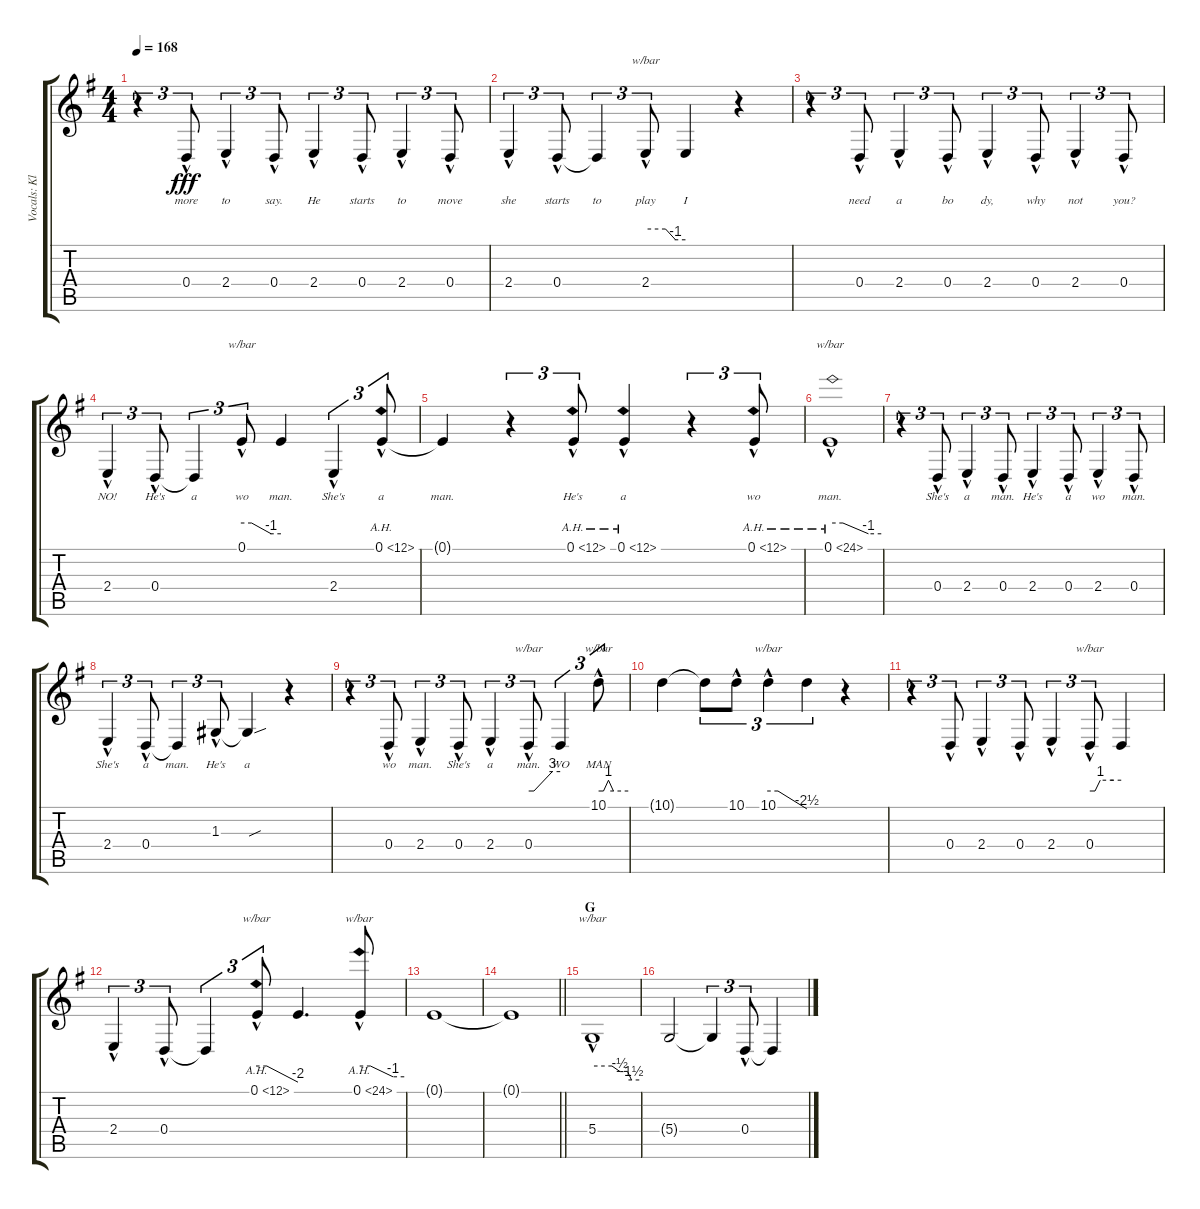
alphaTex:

\track ("Vocals: Klause" "Vocals: Kl") {instrument lead2sawtooth}
\staff {score tabs}
\tuning (E4 B3 G3 D3 A2 E2) {hide}
\ts (4 4)
\tempo 168
\clef g2
\ks g
r.4{tu (3 2) dy fff} 0.4{hac}.8{tu (3 2) lyrics (0 "more") lyrics (1 "") lyrics (2 "") lyrics (3 "") lyrics (4 "")} 2.4{hac}.4{tu (3 2) lyrics (0 "to") lyrics (1 "") lyrics (2 "") lyrics (3 "") lyrics (4 "")} 0.4{hac}.8{tu (3 2) lyrics (0 "say.") lyrics (1 "") lyrics (2 "") lyrics (3 "") lyrics (4 "")} 2.4{hac}.4{tu (3 2) lyrics (0 "He") lyrics (1 "") lyrics (2 "") lyrics (3 "") lyrics (4 "")} 0.4{hac}.8{tu (3 2) lyrics (0 "starts") lyrics (1 "") lyrics (2 "") lyrics (3 "") lyrics (4 "")} 2.4{hac}.4{tu (3 2) lyrics (0 "to") lyrics (1 "") lyrics (2 "") lyrics (3 "") lyrics (4 "")} 0.4{hac}.8{tu (3 2) lyrics (0 "move") lyrics (1 "") lyrics (2 "") lyrics (3 "") lyrics (4 "")} |
2.4{hac}.4{tu (3 2) lyrics (0 "she") lyrics (1 "") lyrics (2 "") lyrics (3 "") lyrics (4 "")} 0.4{hac}.8{tu (3 2) lyrics (0 "starts") lyrics (1 "") lyrics (2 "") lyrics (3 "") lyrics (4 "")} 0.4{t}.4{tu (3 2) lyrics (0 "to") lyrics (1 "") lyrics (2 "") lyrics (3 "") lyrics (4 "")} 2.4{hac}.8{tu (3 2) tbe (custom default 0 0 30 0 45 -4 60 -4) lyrics (0 "play") lyrics (1 "") lyrics (2 "") lyrics (3 "") lyrics (4 "")} 2.4{t}.4{lyrics (0 "I") lyrics (1 "") lyrics (2 "") lyrics (3 "") lyrics (4 "")} r.4 |
r.4{tu (3 2)} 0.4{hac}.8{tu (3 2) lyrics (0 "need") lyrics (1 "") lyrics (2 "") lyrics (3 "") lyrics (4 "")} 2.4{hac}.4{tu (3 2) lyrics (0 "a") lyrics (1 "") lyrics (2 "") lyrics (3 "") lyrics (4 "")} 0.4{hac}.8{tu (3 2) lyrics (0 "bo") lyrics (1 "") lyrics (2 "") lyrics (3 "") lyrics (4 "")} 2.4{hac}.4{tu (3 2) lyrics (0 "dy,") lyrics (1 "") lyrics (2 "") lyrics (3 "") lyrics (4 "")} 0.4{hac}.8{tu (3 2) lyrics (0 "why") lyrics (1 "") lyrics (2 "") lyrics (3 "") lyrics (4 "")} 2.4{hac}.4{tu (3 2) lyrics (0 "not") lyrics (1 "") lyrics (2 "") lyrics (3 "") lyrics (4 "")} 0.4{hac}.8{tu (3 2) lyrics (0 "you?") lyrics (1 "") lyrics (2 "") lyrics (3 "") lyrics (4 "")} |
2.4{hac}.4{tu (3 2) lyrics (0 "NO!") lyrics (1 "") lyrics (2 "") lyrics (3 "") lyrics (4 "")} 0.4{hac}.8{tu (3 2) lyrics (0 "He's") lyrics (1 "") lyrics (2 "") lyrics (3 "") lyrics (4 "")} 0.4{t}.4{tu (3 2) lyrics (0 "a") lyrics (1 "") lyrics (2 "") lyrics (3 "") lyrics (4 "")} 0.1{hac}.8{tu (3 2) tbe (custom default 0 0 15 0 45 -4 60 -4) lyrics (0 "wo") lyrics (1 "") lyrics (2 "") lyrics (3 "") lyrics (4 "")} 0.1{t}.4{lyrics (0 "man.") lyrics (1 "") lyrics (2 "") lyrics (3 "") lyrics (4 "")} 2.4{hac}.4{tu (3 2) lyrics (0 "She's") lyrics (1 "") lyrics (2 "") lyrics (3 "") lyrics (4 "")} 0.1{ah 12 hac}.8{tu (3 2) lyrics (0 "a") lyrics (1 "") lyrics (2 "") lyrics (3 "") lyrics (4 "")} |
0.1{t}.4{lyrics (0 "man.") lyrics (1 "") lyrics (2 "") lyrics (3 "") lyrics (4 "")} r.4{tu (3 2)} 0.1{ah 12 hac}.8{tu (3 2) lyrics (0 "He's") lyrics (1 "") lyrics (2 "") lyrics (3 "") lyrics (4 "")} 0.1{ah 12 hac}.4{lyrics (0 "a") lyrics (1 "") lyrics (2 "") lyrics (3 "") lyrics (4 "")} r.4{tu (3 2)} 0.1{ah 12 hac}.8{tu (3 2) lyrics (0 "wo") lyrics (1 "") lyrics (2 "") lyrics (3 "") lyrics (4 "")} |
0.1{ah 24 hac}.1{tbe (custom default 0 0 15 0 45 -4 60 -4) lyrics (0 "man.") lyrics (1 "") lyrics (2 "") lyrics (3 "") lyrics (4 "")} |
r.4{tu (3 2)} 0.4{hac}.8{tu (3 2) lyrics (0 "She's") lyrics (1 "") lyrics (2 "") lyrics (3 "") lyrics (4 "")} 2.4{hac}.4{tu (3 2) lyrics (0 "a") lyrics (1 "") lyrics (2 "") lyrics (3 "") lyrics (4 "")} 0.4{hac}.8{tu (3 2) lyrics (0 "man.") lyrics (1 "") lyrics (2 "") lyrics (3 "") lyrics (4 "")} 2.4{hac}.4{tu (3 2) lyrics (0 "He's") lyrics (1 "") lyrics (2 "") lyrics (3 "") lyrics (4 "")} 0.4{hac}.8{tu (3 2) lyrics (0 "a") lyrics (1 "") lyrics (2 "") lyrics (3 "") lyrics (4 "")} 2.4{hac}.4{tu (3 2) lyrics (0 "wo") lyrics (1 "") lyrics (2 "") lyrics (3 "") lyrics (4 "")} 0.4{hac}.8{tu (3 2) lyrics (0 "man.") lyrics (1 "") lyrics (2 "") lyrics (3 "") lyrics (4 "")} |
2.4{hac}.4{tu (3 2) lyrics (0 "She's") lyrics (1 "") lyrics (2 "") lyrics (3 "") lyrics (4 "")} 0.4{hac}.8{tu (3 2) lyrics (0 "a") lyrics (1 "") lyrics (2 "") lyrics (3 "") lyrics (4 "")} 0.4{t}.4{tu (3 2) lyrics (0 "man.") lyrics (1 "") lyrics (2 "") lyrics (3 "") lyrics (4 "")} 1.3{hac}.8{tu (3 2) lyrics (0 "He's") lyrics (1 "") lyrics (2 "") lyrics (3 "") lyrics (4 "")} 1.3{sou t}.4{lyrics (0 "a") lyrics (1 "") lyrics (2 "") lyrics (3 "") lyrics (4 "")} r.4 |
r.4{tu (3 2)} 0.4{hac}.8{tu (3 2) lyrics (0 "wo") lyrics (1 "") lyrics (2 "") lyrics (3 "") lyrics (4 "")} 2.4{hac}.4{tu (3 2) lyrics (0 "man.") lyrics (1 "") lyrics (2 "") lyrics (3 "") lyrics (4 "")} 0.4{hac}.8{tu (3 2) lyrics (0 "She's") lyrics (1 "") lyrics (2 "") lyrics (3 "") lyrics (4 "")} 2.4{hac}.4{tu (3 2) lyrics (0 "a") lyrics (1 "") lyrics (2 "") lyrics (3 "") lyrics (4 "")} 0.4{hac}.8{tu (3 2) tbe (custom default 0 0 10 0 45 12 60 12) lyrics (0 "man.") lyrics (1 "") lyrics (2 "") lyrics (3 "") lyrics (4 "")} 0.4{t}.4{tu (3 2) lyrics (0 "WO") lyrics (1 "") lyrics (2 "") lyrics (3 "") lyrics (4 "")} 10.1{hac}.8{tu (3 2) tbe (custom default 0 0 10 0 20 4 30 0 60 0) lyrics (0 "MAN") lyrics (1 "") lyrics (2 "") lyrics (3 "") lyrics (4 "")} |
10.1{t}.4 10.1{t}.8{tu (3 2)} 10.1{hac}.8{tu (3 2)} 10.1{hac}.4{tu (3 2) tbe (custom default 0 0 15 0 60 -10)} 10.1{t}.4{tu (3 2)} r.4 |
r.4{tu (3 2)} 0.4{hac}.8{tu (3 2)} 2.4{hac}.4{tu (3 2)} 0.4{hac}.8{tu (3 2)} 2.4{hac}.4{tu (3 2)} 0.4{hac}.8{tu (3 2) tbe (custom default 0 0 10 0 20 4 45 4 60 4)} 0.4{t}.4 |
2.4{hac}.4{tu (3 2)} 0.4{hac}.8{tu (3 2)} 0.4{t}.4{tu (3 2)} 0.1{ah 12 hac}.8{tu (3 2) tbe (custom default 0 0 15 0 60 -8)} 0.1{t}.4{d} 0.1{ah 24 hac}.8{tbe (custom default 0 0 15 0 45 -4 60 -4)} |
0.1{t}.1 |
\barLineRight lightlight
0.1{t}.1 |
\section ("" "G")
5.4{hac}.1{tbe (custom default 0 0 25 0 35 -2 45 -2 50 -6 60 -6)} |
5.4{t}.2 5.4{t}.4{tu (3 2)} 0.4{hac}.8{tu (3 2)} 0.4{t}.4
